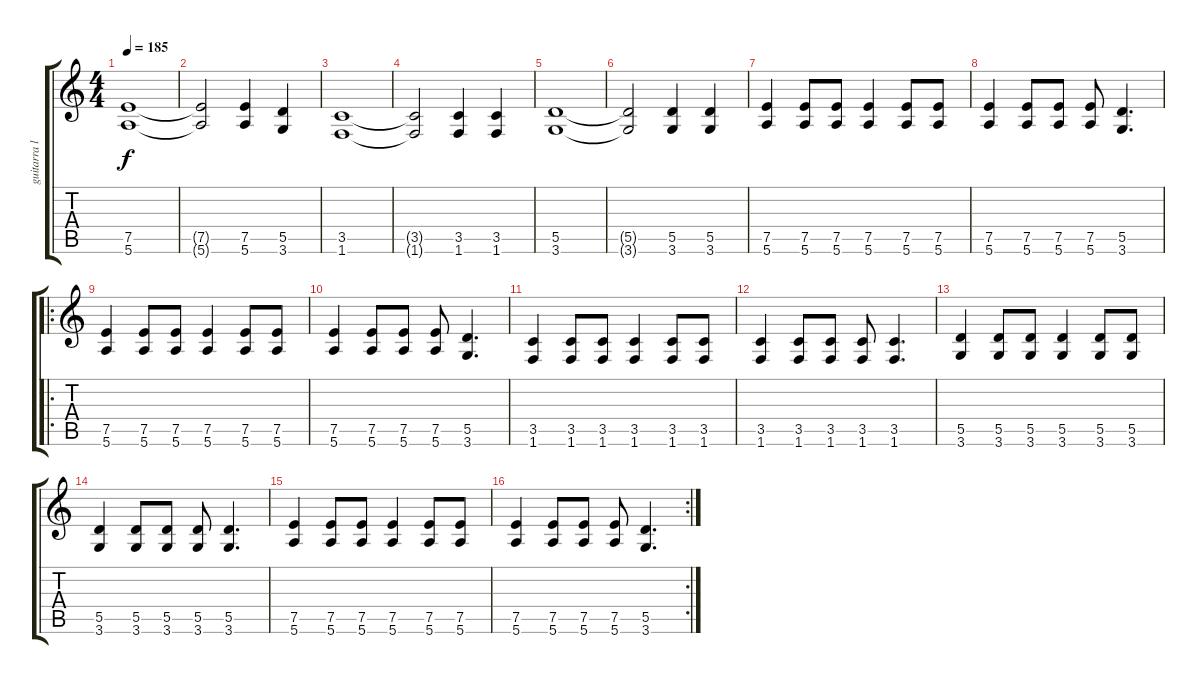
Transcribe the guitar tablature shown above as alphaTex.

\track ("guitarra lead" "guitarra l") {instrument distortionguitar}
\staff {score tabs}
\tuning (E4 B3 G3 D3 A2 E2) {hide}
\ts (4 4)
\tempo 185
\clef g2
\ks c
(7.5 5.6).1{dy f} |
(7.5{t} 5.6{t}).2 (7.5 5.6).4 (5.5 3.6).4 |
(3.5 1.6).1 |
(3.5{t} 1.6{t}).2 (3.5 1.6).4 (3.5 1.6).4 |
(5.5 3.6).1 |
(5.5{t} 3.6{t}).2 (5.5 3.6).4 (5.5 3.6).4 |
(7.5 5.6).4 (7.5 5.6).8 (7.5 5.6).8 (7.5 5.6).4 (7.5 5.6).8 (7.5 5.6).8 |
(7.5 5.6).4 (7.5 5.6).8 (7.5 5.6).8 (7.5 5.6).8 (5.5 3.6).4{d} |
\ro
(7.5 5.6).4 (7.5 5.6).8 (7.5 5.6).8 (7.5 5.6).4 (7.5 5.6).8 (7.5 5.6).8 |
(7.5 5.6).4 (7.5 5.6).8 (7.5 5.6).8 (7.5 5.6).8 (5.5 3.6).4{d} |
(3.5 1.6).4 (3.5 1.6).8 (3.5 1.6).8 (3.5 1.6).4 (3.5 1.6).8 (3.5 1.6).8 |
(3.5 1.6).4 (3.5 1.6).8 (3.5 1.6).8 (3.5 1.6).8 (3.5 1.6).4{d} |
(5.5 3.6).4 (5.5 3.6).8 (5.5 3.6).8 (5.5 3.6).4 (5.5 3.6).8 (5.5 3.6).8 |
(5.5 3.6).4 (5.5 3.6).8 (5.5 3.6).8 (5.5 3.6).8 (5.5 3.6).4{d} |
(7.5 5.6).4 (7.5 5.6).8 (7.5 5.6).8 (7.5 5.6).4 (7.5 5.6).8 (7.5 5.6).8 |
\rc 2
(7.5 5.6).4 (7.5 5.6).8 (7.5 5.6).8 (7.5 5.6).8 (5.5 3.6).4{d}
